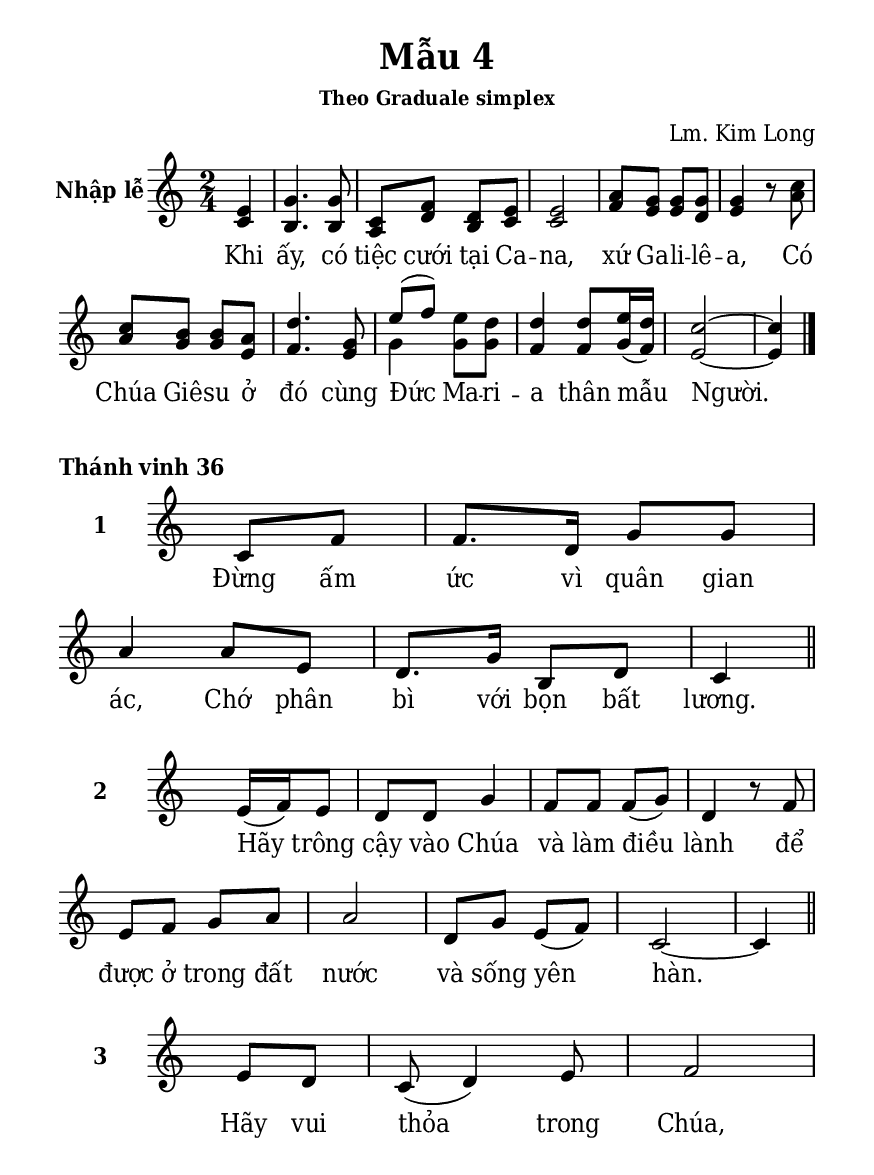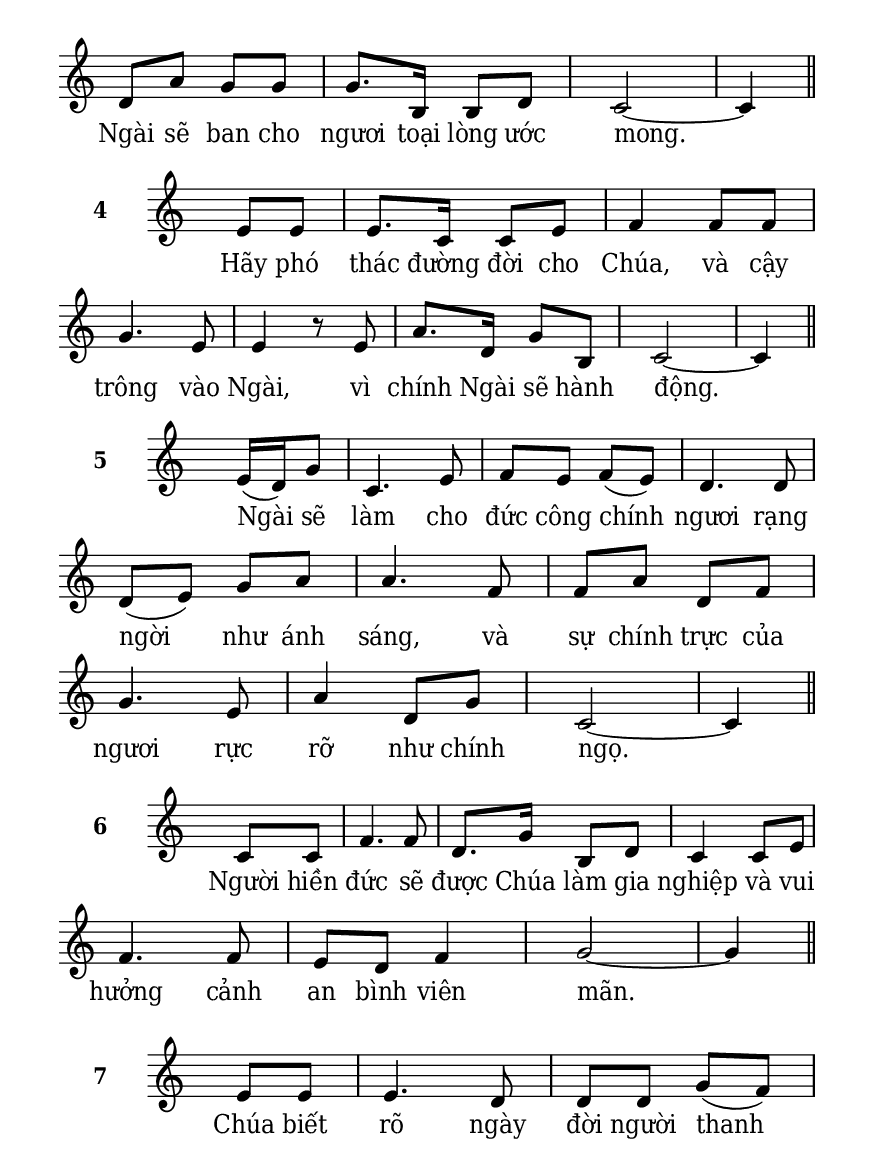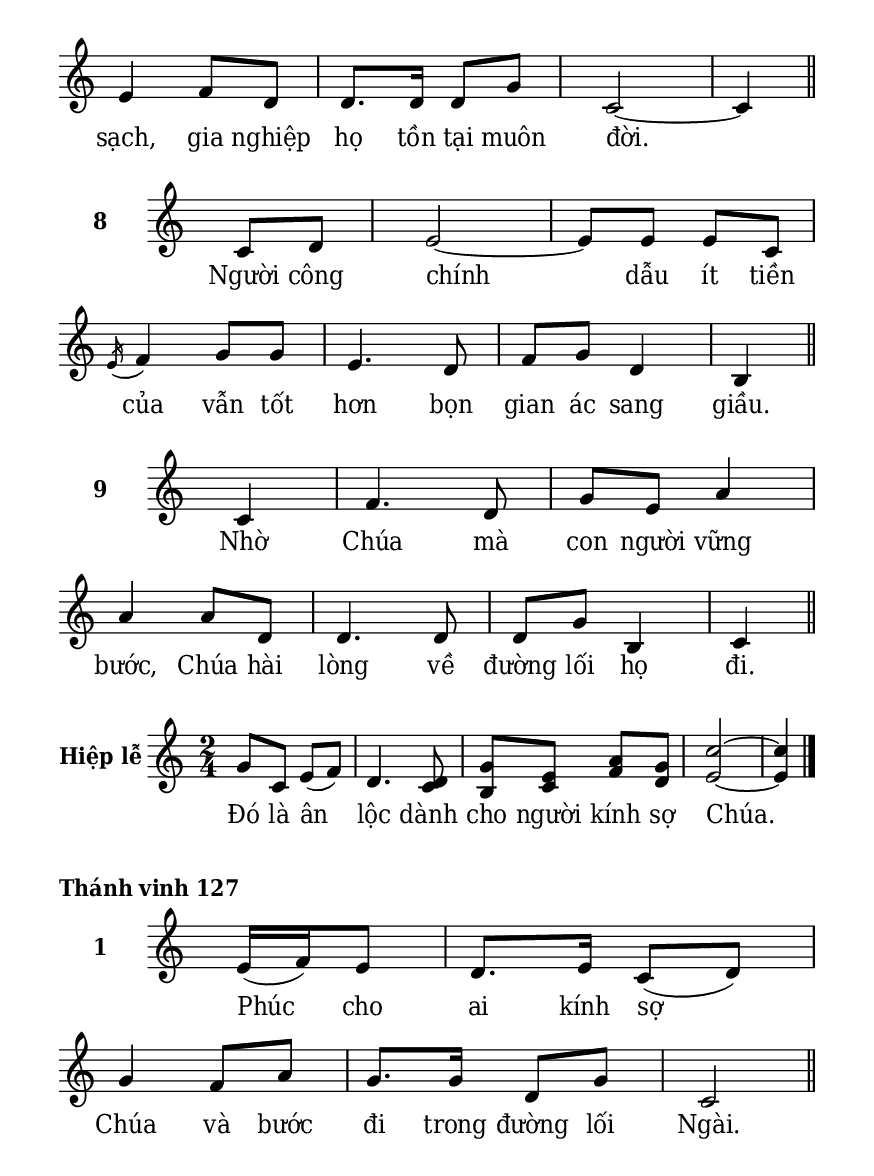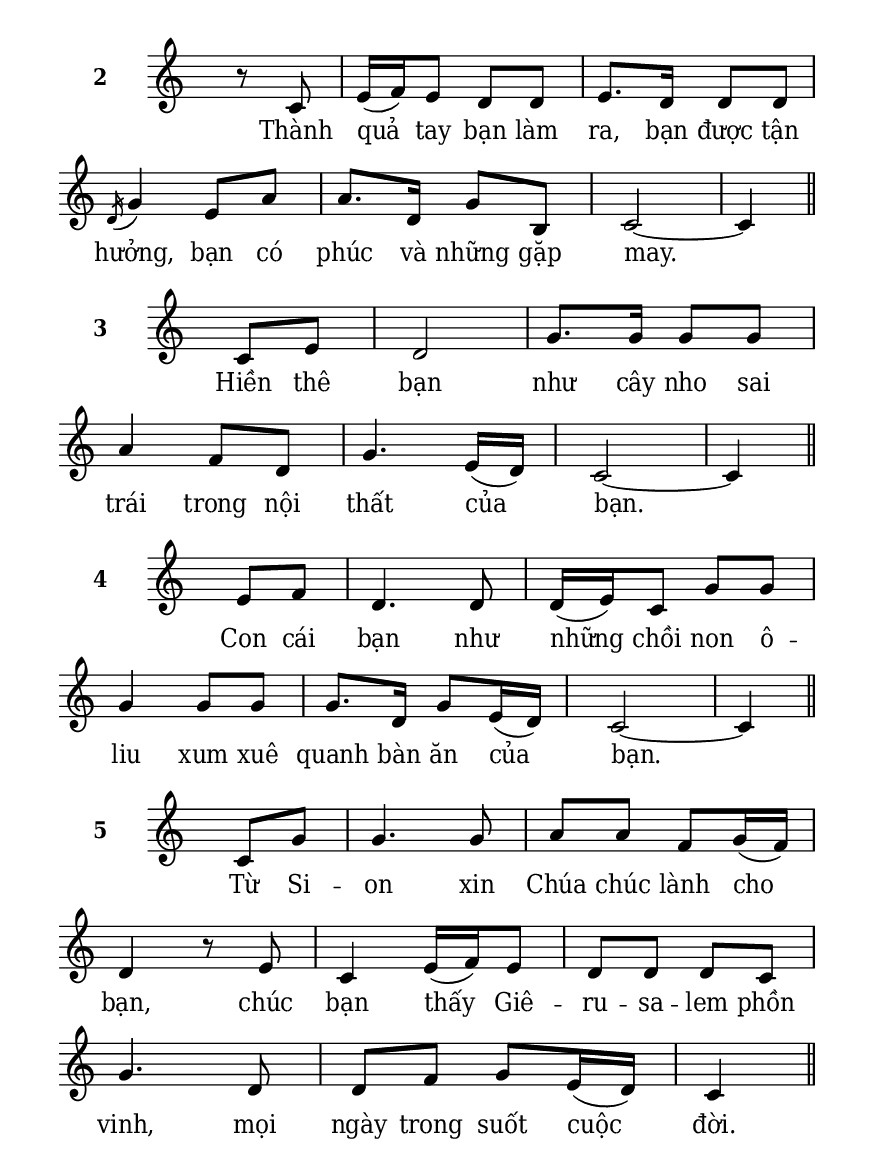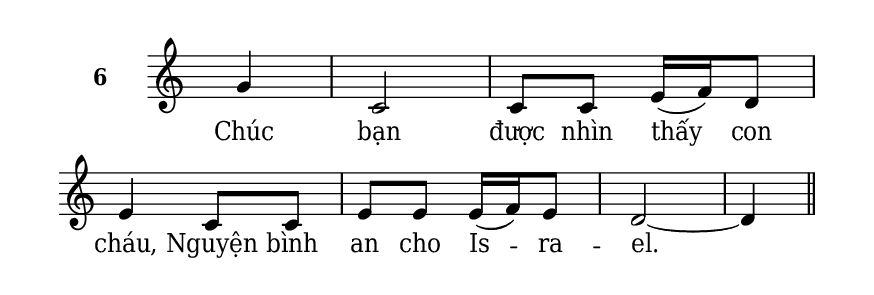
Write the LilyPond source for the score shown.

% Cài đặt chung
\version "2.22.1"
\include "english.ly"

\header {
  title = "Mẫu 4"
  subsubtitle = "Theo Graduale simplex"
  composer = "Lm. Kim Long"
  %arranger = " "
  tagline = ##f
}


% Nhạc
nhacMauMot = \relative c' {
  \key c \major
  \time 2/4
  \partial 4
  <<
    {
      e4 |
      g4. g8 |
      c, f d e |
      e2 |
      a8 g g g |
      g4 r8 c |
      c b b a |
      d4. g,8
    }
    {
      c,4 |
      b4. b8 |
      a d b c |
      c2 |
      f8 e e d |
      e4 r8 a |
      a g g e |
      f4. e8
    }
  >>
  <<
    {
      \voiceOne
      e'8 (f)
    }
    \new Voice = "splitpart" {
      \voiceTwo
      g,4
    }
  >>
  \oneVoice
  <<
    {
      e'8 d |
      d4 d8 e16 (d) |
      c2 ~ |
      c4 \bar "|."
    }
    {
      g8 g |
      f4 f8 g16 (f) |
      e2 ~ |
      e4
    }
  >>
}

nhacMauHai = \relative c' {
  \key c \major
  \time 2/4
  \partial 4 c8 f |
  f8. d16 g8 g |
  a4 a8 e |
  d8. g16 b,8 d |
  c4 \bar "||"
}

nhacMauBa = \relative c' {
  \key c \major
  \time 2/4
  \partial 4 e16 (f) e8 |
  d d g4 |
  f8 f f (g) d4 r8 f |
  e f g a |
  a2 |
  d,8 g e (f) |
  c2 ~ |
  c4 \bar "||"
}

nhacMauBon = \relative c' {
  \key c \major
  \time 2/4
  \partial 4 e8 d |
  c (d4) e8 |
  f2 |
  d8 a' g g |
  g8. b,16 b8 d |
  c2 ~ |
  c4 \bar "||"
}

nhacMauNam = \relative c' {
  \key c \major
  \time 2/4
  \partial 4 e8 e |
  e8. c16 c8 e |
  f4 f8 f |
  g4. e8 |
  e4 r8 e |
  a8. d,16 g8 b, |
  c2 ~ |
  c4 \bar "||"
}

nhacMauSau = \relative c' {
  \key c \major
  \time 2/4
  \partial 4 e16 (d) g8 |
  c,4. e8 |
  f e f (e) |
  d4. d8 |
  d (e) g a |
  a4. f8 |
  f a d, f |
  g4. e8 |
  a4 d,8 g |
  c,2 ~ |
  c4 \bar "||"
}

nhacMauBay = \relative c' {
  \key c \major
  \time 2/4
  \partial 4 c8 c |
  f4. f8 |
  d8. g16 b,8 d |
  c4 c8 e |
  f4. f8 |
  e d f4 |
  g2 ~ |
  g4 \bar "||"
}

nhacMauTam = \relative c' {
  \key c \major
  \time 2/4
  \partial 4 e8 e |
  e4. d8 |
  d d g (f) |
  e4 f8 d |
  d8. d16 d8 g |
  c,2 ~ |
  c4 \bar "||"
}

nhacMauChin = \relative c' {
  \key c \major
  \time 2/4
  \partial 4 c8 d |
  e2 ~ |
  e8 e e c |
  \slashedGrace { e16 ( } f4) g8 g |
  e4. d8 |
  f g d4 |
  b \bar "||"
}

nhacMauMuoi = \relative c' {
  \key c \major
  \time 2/4
  \partial 4 c4 |
  f4. d8 |
  g e a4 |
  a a8 d, |
  d4. d8 |
  d g b,4 |
  c \bar "||"
}

nhacMauMuoiMot = \relative c'' {
  \key c \major
  \time 2/4
  g8 c, e (f) |
  d4.
  <<
    {
      d8 |
      g e a g |
      c2 ~ |
      c4 \bar "|."
    }
    {
      c,8 |
      b c f d |
      e2 ~ |
      e4
    }
  >>
}

nhacMauMuoiHai = \relative c' {
  \key c \major
  \time 2/4
  \partial 4 e16 (f) e8 |
  d8. e16 c8 (d) g4 f8 a |
  g8. g16 d8 g |
  c,2 \bar "||"
}

nhacMauMuoiBa = \relative c' {
  \key c \major
  \time 2/4
  \partial 4 r8 c |
  e16 (f) e8 d d |
  e8. d16 d8 d |
  \slashedGrace { d16 ( } g4) e8 a |
  a8. d,16 g8 b, |
  c2 ~ |
  c4 \bar "||"
}


nhacMauMuoiBon = \relative c' {
  \key c \major
  \time 2/4
  \partial 4 c8 e |
  d2 |
  g8. g16 g8 g |
  a4 f8 d |
  g4. e16 (d) |
  c2 ~ |
  c4 \bar "||"
}

nhacMauMuoiLam = \relative c' {
  \key c \major
  \time 2/4
  \partial 4 e8 f |
  d4. d8 |
  d16 (e) c8 g' g |
  g4 g8 g |
  g8. d16 g8 e16 (d) |
  c2 ~ |
  c4 \bar "||"
}

nhacMauMuoiSau = \relative c' {
  \key c \major
  \time 2/4
  \partial 4 c8 g' |
  g4. g8 |
  a a f g16 (f) |
  d4 r8 e |
  c4 e16 (f) e8 |
  d d d c |
  g'4. d8 |
  d f g e16 (d) |
  c4 \bar "||"
}

nhacMauMuoiBay = \relative c'' {
  \key c \major
  \time 2/4
  \partial 4 g4 |
  c,2 |
  c8 c e16 (f) d8 |
  e4 c8 c |
  e e e16 (f) e8 |
  d2 ~ |
  d4 \bar "||"
}


% Lời
loiMauMot = \lyricmode {
  Khi ấy, có tiệc cưới tại Ca -- na, xứ Ga -- li -- lê -- a,
  Có Chúa Giê -- su ở đó cùng Đức Ma -- ri -- a thân mẫu Người.
}

loiMauHai = \lyricmode {
  Đừng ấm ức vì quân gian ác,
  Chớ phân bì với bọn bất lương.
}

loiMauBa = \lyricmode {
  Hãy trông cậy vào Chúa và làm điều lành
  để được ở trong đất nước và sống yên hàn.
}

loiMauBon = \lyricmode {
  Hãy vui thỏa trong Chúa,
  Ngài sẽ ban cho ngươi toại lòng ước mong.
}

loiMauNam = \lyricmode {
  Hãy phó thác đường đời cho Chúa,
  và cậy trông vào Ngài,
  vì chính Ngài sẽ hành động.
}

loiMauSau = \lyricmode {
  Ngài sẽ làm cho đức công chính ngươi rạng ngời như ánh sáng,
  và sự chính trực của ngươi rực rỡ như chính ngọ.
}

loiMauBay = \lyricmode {
  Người hiền đức sẽ được Chúa làm gia nghiệp
  và vui hưởng cảnh an bình viên mãn.
}

loiMauTam = \lyricmode {
  Chúa biết rõ ngày đời người thanh sạch,
  gia nghiệp họ tồn tại muôn đời.
}

loiMauChin = \lyricmode {
  Người công chính dẫu ít tiền của
  vẫn tốt hơn bọn gian ác sang giầu.
}

loiMauMuoi = \lyricmode {
  Nhờ Chúa mà con người vững bước,
  Chúa hài lòng về đường lối họ đi.
}


loiMauMuoiMot = \lyricmode {
  Đó là ân lộc dành cho người kính sợ Chúa.
}


loiMauMuoiHai = \lyricmode {
  Phúc cho ai kính sợ Chúa và bước đi trong đường lối Ngài.
}


loiMauMuoiBa = \lyricmode {
  Thành quả tay bạn làm ra, bạn được tận hưởng,
  bạn có phúc và những gặp may.
}

loiMauMuoiBon = \lyricmode {
  Hiền thê bạn như cây nho sai trái
  trong nội thất của bạn.
}

loiMauMuoiLam = \lyricmode {
  Con cái bạn như những chồi non ô -- liu
  xum xuê quanh bàn ăn của bạn.
}

loiMauMuoiSau = \lyricmode {
  Từ Si -- on xin Chúa chúc lành cho bạn,
  chúc bạn thấy Giê -- ru -- sa -- lem phồn vinh,
  mọi ngày trong suốt cuộc đời.
}

loiMauMuoiBay = \lyricmode {
  Chúc bạn được nhìn thấy con cháu,
  Nguyện bình an cho Is -- ra -- el.
}

% Dàn trang
\paper {
  #(set-paper-size "a5")
  top-margin = 10\mm
  bottom-margin = 10\mm
  left-margin = 10\mm
  right-margin = 10\mm
  indent = #0
  #(define fonts
	 (make-pango-font-tree "Deja Vu Serif Condensed"
	 		       "Deja Vu Serif Condensed"
			       "Deja Vu Serif Condensed"
			       (/ 20 20)))
  print-page-number = ##f
}

\score {
  <<
    \new Staff \with {
      instrumentName = \markup { \bold "Nhập lễ" }} <<
        \clef treble
        \new Voice = beSop {
          \nhacMauMot
        }
      \new Lyrics \lyricsto beSop \loiMauMot
    >>
  >>
  \layout {
    indent = 15
    \override Lyrics.LyricSpace.minimum-distance = #0.6
    \override Score.BarNumber.break-visibility = ##(#f #f #f)
    \override Score.SpacingSpanner.uniform-stretching = ##t
    ragged-last = ##f
  }
}

\markup {
  \vspace #2
  \bold "Thánh vinh 36"
}

\score {
  <<
    \new Staff \with {
      instrumentName = \markup { \bold "1" }} <<
        \clef treble
        \new Voice = beSop {
          \nhacMauHai
        }
      \new Lyrics \lyricsto beSop \loiMauHai
    >>
  >>
  \layout {
    indent = 15
    \override Staff.TimeSignature.transparent = ##t
    \override Lyrics.LyricSpace.minimum-distance = #0.7
    \override Score.BarNumber.break-visibility = ##(#f #f #f)
    \override Score.SpacingSpanner.uniform-stretching = ##t
    \override LyricHyphen.minimum-distance = #1.5
    ragged-last = ##f
  }
}

\score {
  <<
    \new Staff \with {
      instrumentName = \markup { \bold "2" }} <<
        \clef treble
        \new Voice = beSop {
          \nhacMauBa
        }
      \new Lyrics \lyricsto beSop \loiMauBa
    >>
  >>
  \layout {
    indent = 15
    \override Staff.TimeSignature.transparent = ##t
    \override Staff.TimeSignature.transparent = ##t
    \override Lyrics.LyricSpace.minimum-distance = #0.7
    \override Score.BarNumber.break-visibility = ##(#f #f #f)
    \override Score.SpacingSpanner.uniform-stretching = ##t
    \override LyricHyphen.minimum-distance = #1.5
    ragged-last = ##f
  }
}

\score {
  <<
    \new Staff \with {
      instrumentName = \markup { \bold "3" }} <<
        \clef treble
        \new Voice = beSop {
          \nhacMauBon
        }
      \new Lyrics \lyricsto beSop \loiMauBon
    >>
  >>
  \layout {
    indent = 15
    \override Staff.TimeSignature.transparent = ##t
    \override Lyrics.LyricSpace.minimum-distance = #0.6
    \override Score.BarNumber.break-visibility = ##(#f #f #f)
    \override Score.SpacingSpanner.uniform-stretching = ##t
    ragged-last = ##f
  }
}


\score {
  <<
    \new Staff \with {
      instrumentName = \markup { \bold "4" }} <<
        \clef treble
        \new Voice = beSop {
          \nhacMauNam
        }
      \new Lyrics \lyricsto beSop \loiMauNam
    >>
  >>
  \layout {
    indent = 15
    \override Staff.TimeSignature.transparent = ##t
    \override Staff.TimeSignature.transparent = ##t
    \override Lyrics.LyricSpace.minimum-distance = #0.7
    \override LyricHyphen.minimum-distance = #1
    \override Score.BarNumber.break-visibility = ##(#f #f #f)
    \override Score.SpacingSpanner.uniform-stretching = ##t
    ragged-last = ##f
  }
}

\score {
  <<
    \new Staff \with {
      instrumentName = \markup { \bold "5" }} <<
        \clef treble
        \new Voice = beSop {
          \nhacMauSau
        }
      \new Lyrics \lyricsto beSop \loiMauSau
    >>
  >>
  \layout {
    indent = 15
    \override Staff.TimeSignature.transparent = ##t
    \override Staff.TimeSignature.transparent = ##t
    \override Lyrics.LyricSpace.minimum-distance = #0.7
    \override Score.BarNumber.break-visibility = ##(#f #f #f)
    \override Score.SpacingSpanner.uniform-stretching = ##t
    ragged-last = ##f
  }
}

\score {
  <<
    \new Staff \with {
      instrumentName = \markup { \bold "6" }} <<
        \clef treble
        \new Voice = beSop {
          \nhacMauBay
        }
      \new Lyrics \lyricsto beSop \loiMauBay
    >>
  >>
  \layout {
    indent = 15
    \override Staff.TimeSignature.transparent = ##t
    \override Staff.TimeSignature.transparent = ##t
    \override Lyrics.LyricSpace.minimum-distance = #0.7
    \override Score.BarNumber.break-visibility = ##(#f #f #f)
    \override Score.SpacingSpanner.uniform-stretching = ##t
    ragged-last = ##f
  }
}

\score {
  <<
    \new Staff \with {
      instrumentName = \markup { \bold "7" }} <<
        \clef treble
        \new Voice = beSop {
          \nhacMauTam
        }
      \new Lyrics \lyricsto beSop \loiMauTam
    >>
  >>
  \layout {
    indent = 15
    \override Staff.TimeSignature.transparent = ##t
    \override Lyrics.LyricSpace.minimum-distance = #0.7
    \override Score.BarNumber.break-visibility = ##(#f #f #f)
    \override Score.SpacingSpanner.uniform-stretching = ##t
    ragged-last = ##f
  }
}

\score {
  <<
    \new Staff \with {
      instrumentName = \markup { \bold "8" }} <<
        \clef treble
        \new Voice = beSop {
          \nhacMauChin
        }
      \new Lyrics \lyricsto beSop \loiMauChin
    >>
  >>
  \layout {
    indent = 15
    \override Staff.TimeSignature.transparent = ##t
    \override Lyrics.LyricSpace.minimum-distance = #0.8
    \override Score.BarNumber.break-visibility = ##(#f #f #f)
    \override Score.SpacingSpanner.uniform-stretching = ##t
    ragged-last = ##f
  }
}

\score {
  <<
    \new Staff \with {
      instrumentName = \markup { \bold "9" }} <<
        \clef treble
        \new Voice = beSop {
          \nhacMauMuoi
        }
      \new Lyrics \lyricsto beSop \loiMauMuoi
    >>
  >>
  \layout {
    indent = 15
    \override Staff.TimeSignature.transparent = ##t
    \override Lyrics.LyricSpace.minimum-distance = #0.8
    \override Score.BarNumber.break-visibility = ##(#f #f #f)
    \override Score.SpacingSpanner.uniform-stretching = ##t
    ragged-last = ##f
  }
}

\score {
  <<
    \new Staff \with {
      instrumentName = \markup { \bold "Hiệp lễ" }} <<
        \clef treble
        \new Voice = beSop {
          \nhacMauMuoiMot
        }
      \new Lyrics \lyricsto beSop \loiMauMuoiMot
    >>
  >>
  \layout {
    indent = 15
    \override Lyrics.LyricSpace.minimum-distance = #0.8
    \override Score.BarNumber.break-visibility = ##(#f #f #f)
    \override Score.SpacingSpanner.uniform-stretching = ##t
    ragged-last = ##f
  }
}

\markup {
  \vspace #2
  \bold "Thánh vinh 127"
}

\score {
  <<
    \new Staff \with {
      instrumentName = \markup { \bold "1" }} <<
        \clef treble
        \new Voice = beSop {
          \nhacMauMuoiHai
        }
      \new Lyrics \lyricsto beSop \loiMauMuoiHai
    >>
  >>
  \layout {
    indent = 15
    \override Staff.TimeSignature.transparent = ##t
    \override Lyrics.LyricSpace.minimum-distance = #0.8
    \override Score.BarNumber.break-visibility = ##(#f #f #f)
    \override Score.SpacingSpanner.uniform-stretching = ##t
    ragged-last = ##f
  }
}

\score {
  <<
    \new Staff \with {
      instrumentName = \markup { \bold "2" }} <<
        \clef treble
        \new Voice = beSop {
          \nhacMauMuoiBa
        }
      \new Lyrics \lyricsto beSop \loiMauMuoiBa
    >>
  >>
  \layout {
    indent = 15
    \override Staff.TimeSignature.transparent = ##t
    \override Lyrics.LyricSpace.minimum-distance = #0.8
    \override Score.BarNumber.break-visibility = ##(#f #f #f)
    \override Score.SpacingSpanner.uniform-stretching = ##t
    ragged-last = ##f
  }
}

\score {
  <<
    \new Staff \with {
      instrumentName = \markup { \bold "3" }} <<
        \clef treble
        \new Voice = beSop {
          \nhacMauMuoiBon
        }
      \new Lyrics \lyricsto beSop \loiMauMuoiBon
    >>
  >>
  \layout {
    indent = 15
    \override Staff.TimeSignature.transparent = ##t
    \override Lyrics.LyricSpace.minimum-distance = #0.8
    \override Score.BarNumber.break-visibility = ##(#f #f #f)
    \override Score.SpacingSpanner.uniform-stretching = ##t
    ragged-last = ##f
  }
}

\score {
  <<
    \new Staff \with {
      instrumentName = \markup { \bold "4" }} <<
        \clef treble
        \new Voice = beSop {
          \nhacMauMuoiLam
        }
      \new Lyrics \lyricsto beSop \loiMauMuoiLam
    >>
  >>
  \layout {
    indent = 15
    \override Staff.TimeSignature.transparent = ##t
    \override Lyrics.LyricSpace.minimum-distance = #0.8
    \override Score.BarNumber.break-visibility = ##(#f #f #f)
    \override Score.SpacingSpanner.uniform-stretching = ##t
    ragged-last = ##f
  }
}

\score {
  <<
    \new Staff \with {
      instrumentName = \markup { \bold "5" }} <<
        \clef treble
        \new Voice = beSop {
          \nhacMauMuoiSau
        }
      \new Lyrics \lyricsto beSop \loiMauMuoiSau
    >>
  >>
  \layout {
    indent = 15
    \override Staff.TimeSignature.transparent = ##t
    \override Lyrics.LyricSpace.minimum-distance = #0.8
    \override Score.BarNumber.break-visibility = ##(#f #f #f)
    \override Score.SpacingSpanner.uniform-stretching = ##t
    ragged-last = ##f
  }
}

\score {
  <<
    \new Staff \with {
      instrumentName = \markup { \bold "6" }} <<
        \clef treble
        \new Voice = beSop {
          \nhacMauMuoiBay
        }
      \new Lyrics \lyricsto beSop \loiMauMuoiBay
    >>
  >>
  \layout {
    indent = 15
    \override Staff.TimeSignature.transparent = ##t
    \override Lyrics.LyricSpace.minimum-distance = #0.8
    \override Score.BarNumber.break-visibility = ##(#f #f #f)
    \override Score.SpacingSpanner.uniform-stretching = ##t
    ragged-last = ##f
  }
}
